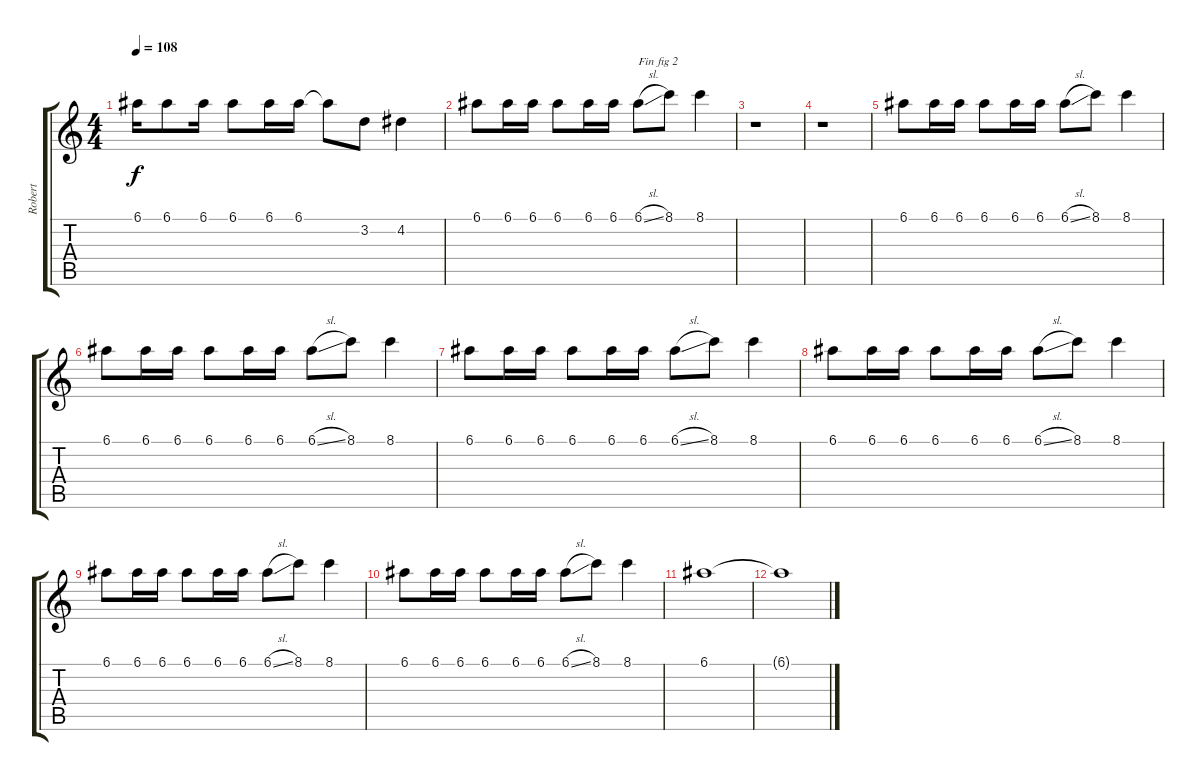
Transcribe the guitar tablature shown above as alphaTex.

\track ("Robert" "Robert") {instrument distortionguitar}
\staff {score tabs}
\tuning (E4 B3 G3 D3 A2 E2) {hide}
\ts (4 4)
\tempo 108
\clef g2
\ks c
6.1.16{dy f} 6.1.8 6.1.16 6.1.8 6.1.16 6.1.16 6.1{t}.8 3.2.8 4.2.4 |
6.1.8 6.1.16 6.1.16 6.1.8 6.1.16 6.1.16 6.1{sl}.8{txt "Fin fig 2"} 8.1.8 8.1.4 |
r.1 |
r.1 |
6.1.8 6.1.16 6.1.16 6.1.8 6.1.16 6.1.16 6.1{sl}.8 8.1.8 8.1.4 |
6.1.8 6.1.16 6.1.16 6.1.8 6.1.16 6.1.16 6.1{sl}.8 8.1.8 8.1.4 |
6.1.8 6.1.16 6.1.16 6.1.8 6.1.16 6.1.16 6.1{sl}.8 8.1.8 8.1.4 |
6.1.8 6.1.16 6.1.16 6.1.8 6.1.16 6.1.16 6.1{sl}.8 8.1.8 8.1.4 |
6.1.8 6.1.16 6.1.16 6.1.8 6.1.16 6.1.16 6.1{sl}.8 8.1.8 8.1.4 |
6.1.8 6.1.16 6.1.16 6.1.8 6.1.16 6.1.16 6.1{sl}.8 8.1.8 8.1.4 |
6.1.1{volume 0} |
6.1{t}.1
